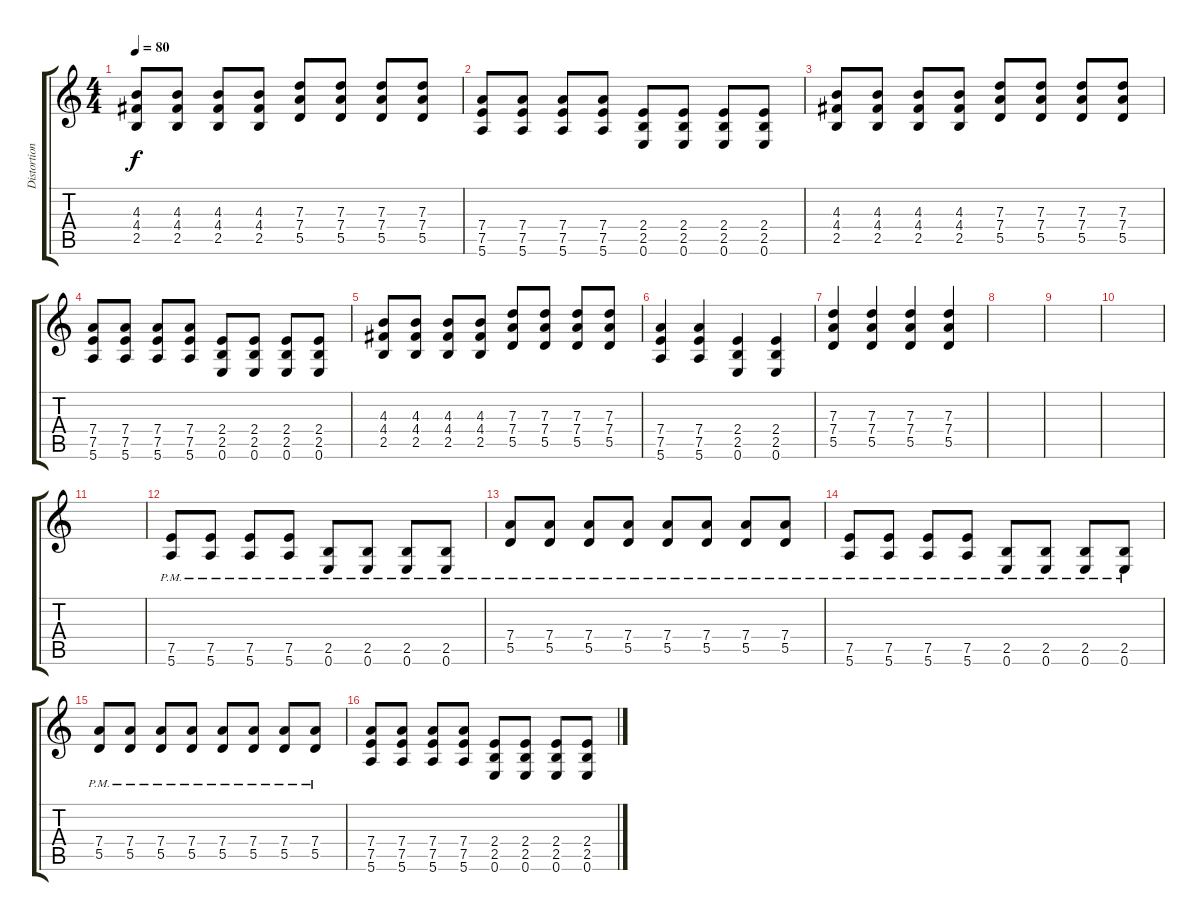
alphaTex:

\track ("Distortion Guitar 2" "Distortion") {instrument distortionguitar}
\staff {score tabs}
\tuning (E4 B3 G3 D3 A2 E2) {hide}
\ts (4 4)
\tempo 80
\clef g2
\ks c
(4.3 4.4 2.5).8{dy f} (4.3 4.4 2.5).8 (4.3 4.4 2.5).8 (4.3 4.4 2.5).8 (7.3 7.4 5.5).8 (7.3 7.4 5.5).8 (7.3 7.4 5.5).8 (7.3 7.4 5.5).8 |
(7.4 7.5 5.6).8 (7.4 7.5 5.6).8 (7.4 7.5 5.6).8 (7.4 7.5 5.6).8 (2.4 2.5 0.6).8 (2.4 2.5 0.6).8 (2.4 2.5 0.6).8 (2.4 2.5 0.6).8 |
(4.3 4.4 2.5).8 (4.3 4.4 2.5).8 (4.3 4.4 2.5).8 (4.3 4.4 2.5).8 (7.3 7.4 5.5).8 (7.3 7.4 5.5).8 (7.3 7.4 5.5).8 (7.3 7.4 5.5).8 |
(7.4 7.5 5.6).8 (7.4 7.5 5.6).8 (7.4 7.5 5.6).8 (7.4 7.5 5.6).8 (2.4 2.5 0.6).8 (2.4 2.5 0.6).8 (2.4 2.5 0.6).8 (2.4 2.5 0.6).8 |
(4.3 4.4 2.5).8 (4.3 4.4 2.5).8 (4.3 4.4 2.5).8 (4.3 4.4 2.5).8 (7.3 7.4 5.5).8 (7.3 7.4 5.5).8 (7.3 7.4 5.5).8 (7.3 7.4 5.5).8 |
(7.4 7.5 5.6).4 (7.4 7.5 5.6).4 (2.4 2.5 0.6).4 (2.4 2.5 0.6).4 |
(7.3 7.4 5.5).4 (7.3 7.4 5.5).4 (7.3 7.4 5.5).4 (7.3 7.4 5.5).4 |
|
|
|
|
(7.5{pm} 5.6{pm}).8 (7.5{pm} 5.6{pm}).8 (7.5{pm} 5.6{pm}).8 (7.5{pm} 5.6{pm}).8 (2.5{pm} 0.6{pm}).8 (2.5{pm} 0.6{pm}).8 (2.5{pm} 0.6{pm}).8 (2.5{pm} 0.6{pm}).8 |
(7.4{pm} 5.5{pm}).8 (7.4{pm} 5.5{pm}).8 (7.4{pm} 5.5{pm}).8 (7.4{pm} 5.5{pm}).8 (7.4{pm} 5.5{pm}).8 (7.4{pm} 5.5{pm}).8 (7.4{pm} 5.5{pm}).8 (7.4{pm} 5.5{pm}).8 |
(7.5{pm} 5.6{pm}).8 (7.5{pm} 5.6{pm}).8 (7.5{pm} 5.6{pm}).8 (7.5{pm} 5.6{pm}).8 (2.5{pm} 0.6{pm}).8 (2.5{pm} 0.6{pm}).8 (2.5{pm} 0.6{pm}).8 (2.5{pm} 0.6{pm}).8 |
(7.4{pm} 5.5{pm}).8 (7.4{pm} 5.5{pm}).8 (7.4{pm} 5.5{pm}).8 (7.4{pm} 5.5{pm}).8 (7.4{pm} 5.5{pm}).8 (7.4{pm} 5.5{pm}).8 (7.4{pm} 5.5{pm}).8 (7.4{pm} 5.5{pm}).8 |
(7.4 7.5 5.6).8 (7.4 7.5 5.6).8 (7.4 7.5 5.6).8 (7.4 7.5 5.6).8 (2.4 2.5 0.6).8 (2.4 2.5 0.6).8 (2.4 2.5 0.6).8 (2.4 2.5 0.6).8
